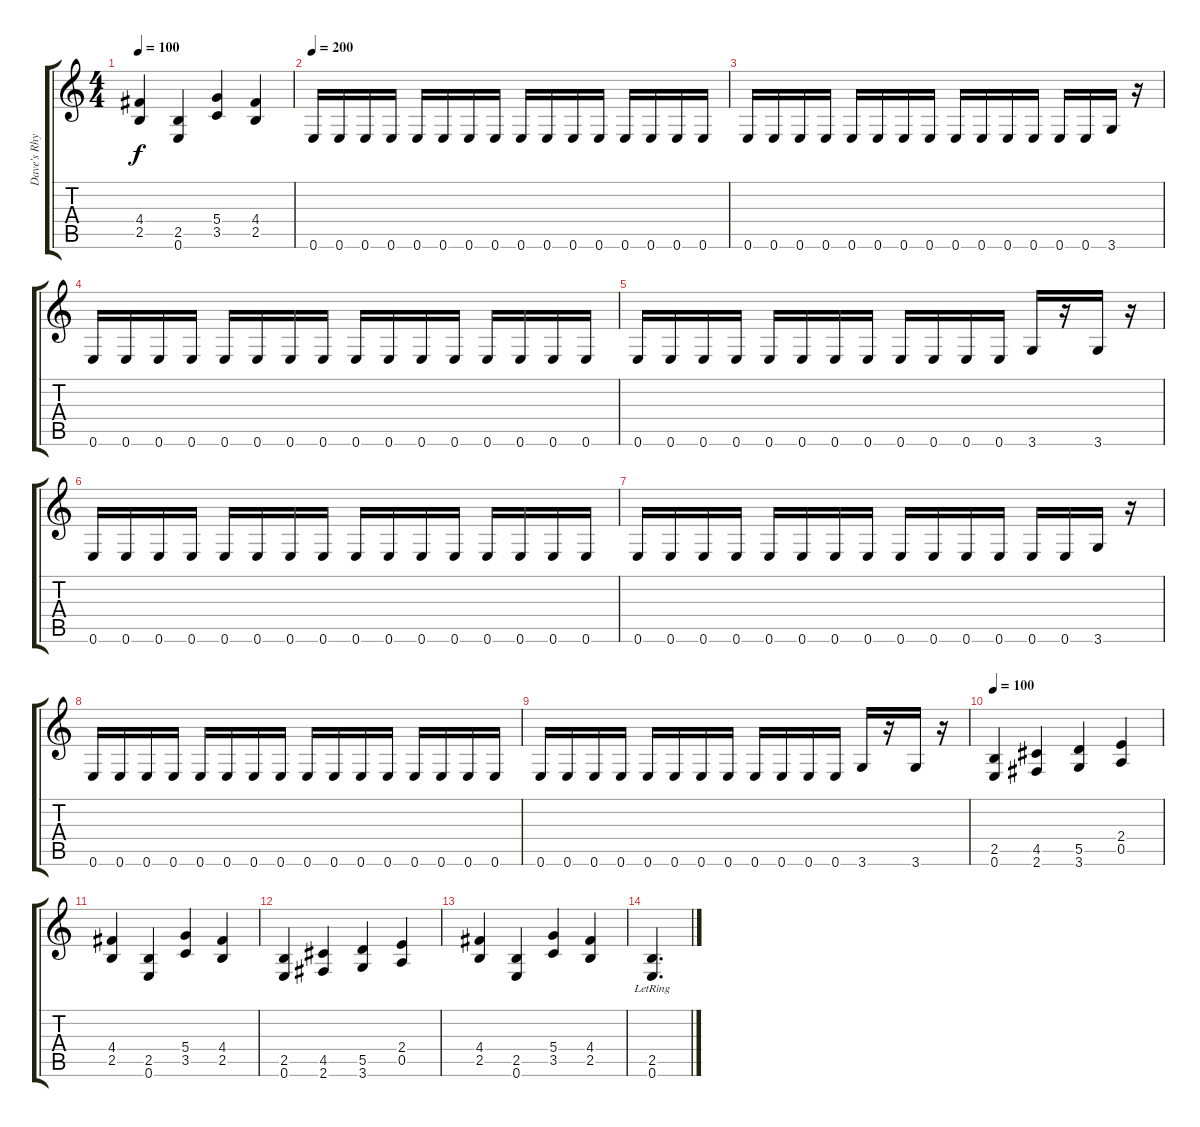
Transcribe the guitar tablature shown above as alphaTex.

\track ("Dave's Rhythm" "Dave's Rhy") {instrument distortionguitar}
\staff {score tabs}
\tuning (E4 B3 G3 D3 A2 E2) {hide}
\ts (4 4)
\tempo 100
\clef g2
\ks c
(4.4 2.5).4{dy f} (2.5 0.6).4 (5.4 3.5).4 (4.4 2.5).4 |
\tempo 200
0.6.16 0.6.16 0.6.16 0.6.16 0.6.16 0.6.16 0.6.16 0.6.16 0.6.16 0.6.16 0.6.16 0.6.16 0.6.16 0.6.16 0.6.16 0.6.16 |
0.6.16 0.6.16 0.6.16 0.6.16 0.6.16 0.6.16 0.6.16 0.6.16 0.6.16 0.6.16 0.6.16 0.6.16 0.6.16 0.6.16 3.6.16 r.16 |
0.6.16 0.6.16 0.6.16 0.6.16 0.6.16 0.6.16 0.6.16 0.6.16 0.6.16 0.6.16 0.6.16 0.6.16 0.6.16 0.6.16 0.6.16 0.6.16 |
0.6.16 0.6.16 0.6.16 0.6.16 0.6.16 0.6.16 0.6.16 0.6.16 0.6.16 0.6.16 0.6.16 0.6.16 3.6.16 r.16 3.6.16 r.16 |
0.6.16 0.6.16 0.6.16 0.6.16 0.6.16 0.6.16 0.6.16 0.6.16 0.6.16 0.6.16 0.6.16 0.6.16 0.6.16 0.6.16 0.6.16 0.6.16 |
0.6.16 0.6.16 0.6.16 0.6.16 0.6.16 0.6.16 0.6.16 0.6.16 0.6.16 0.6.16 0.6.16 0.6.16 0.6.16 0.6.16 3.6.16 r.16 |
0.6.16 0.6.16 0.6.16 0.6.16 0.6.16 0.6.16 0.6.16 0.6.16 0.6.16 0.6.16 0.6.16 0.6.16 0.6.16 0.6.16 0.6.16 0.6.16 |
0.6.16 0.6.16 0.6.16 0.6.16 0.6.16 0.6.16 0.6.16 0.6.16 0.6.16 0.6.16 0.6.16 0.6.16 3.6.16 r.16 3.6.16 r.16 |
\tempo 100
(2.5 0.6).4 (4.5 2.6).4 (5.5 3.6).4 (2.4 0.5).4 |
(4.4 2.5).4 (2.5 0.6).4 (5.4 3.5).4 (4.4 2.5).4 |
(2.5 0.6).4 (4.5 2.6).4 (5.5 3.6).4 (2.4 0.5).4 |
(4.4 2.5).4 (2.5 0.6).4 (5.4 3.5).4 (4.4 2.5).4 |
(2.5{lr} 0.6{lr}).4{d}
